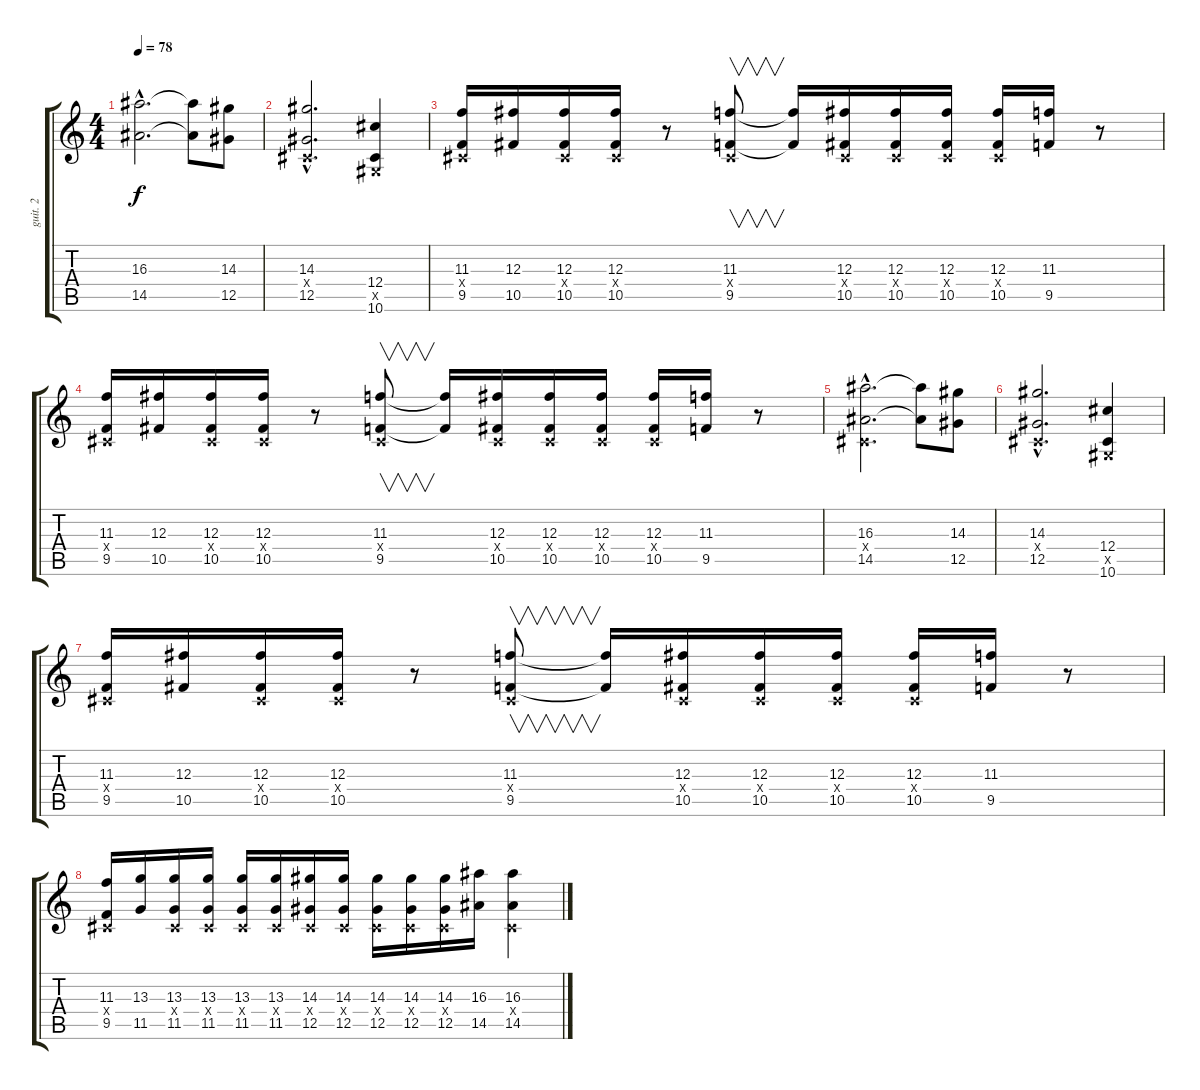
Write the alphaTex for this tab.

\track ("guit. 2" "guit. 2") {instrument distortionguitar}
\staff {score tabs}
\tuning (Eb4 Bb3 Gb3 Db3 Ab2 Eb2) {hide}
\ts (4 4)
\tempo 78
\clef g2
\ks c
(16.3{hac t} 14.5{hac t}).2{d dy f} (16.3{t} 14.5{t}).8 (14.3 12.5).8 |
(14.3{hac} 0.4{hac x} 12.5{hac}).2{d} (12.4 0.5{x} 10.6).4 |
(11.3 0.4{x} 9.5).16 (12.3 10.5).16 (12.3 0.4{x} 10.5).16 (12.3 0.4{x} 10.5).16 r.8 (11.3 0.4{x} 9.5).8{v} (11.3{t} 9.5{t}).16 (12.3 0.4{x} 10.5).16 (12.3 0.4{x} 10.5).16 (12.3 0.4{x} 10.5).16 (12.3 0.4{x} 10.5).16 (11.3 9.5).16 r.8 |
(11.3 0.4{x} 9.5).16 (12.3 10.5).16 (12.3 0.4{x} 10.5).16 (12.3 0.4{x} 10.5).16 r.8 (11.3 0.4{x} 9.5).8{v} (11.3{t} 9.5{t}).16 (12.3 0.4{x} 10.5).16 (12.3 0.4{x} 10.5).16 (12.3 0.4{x} 10.5).16 (12.3 0.4{x} 10.5).16 (11.3 9.5).16 r.8 |
(16.3{hac} 0.4{hac x} 14.5{hac}).2{d} (16.3{t} 14.5{t}).8 (14.3 12.5).8 |
(14.3{hac} 0.4{hac x} 12.5{hac}).2{d} (12.4 0.5{x} 10.6).4 |
(11.3 0.4{x} 9.5).16 (12.3 10.5).16 (12.3 0.4{x} 10.5).16 (12.3 0.4{x} 10.5).16 r.8 (11.3 0.4{x} 9.5).8{v} (11.3{t} 9.5{t}).16 (12.3 0.4{x} 10.5).16 (12.3 0.4{x} 10.5).16 (12.3 0.4{x} 10.5).16 (12.3 0.4{x} 10.5).16 (11.3 9.5).16 r.8 |
(11.3 0.4{x} 9.5).16 (13.3 11.5).16 (13.3 0.4{x} 11.5).16 (13.3 0.4{x} 11.5).16 (13.3 0.4{x} 11.5).16 (13.3 0.4{x} 11.5).16 (14.3 0.4{x} 12.5).16 (14.3 0.4{x} 12.5).16 (14.3 0.4{x} 12.5).16 (14.3 0.4{x} 12.5).16 (14.3 0.4{x} 12.5).16 (16.3 14.5).16 (16.3 0.4{x} 14.5).4
